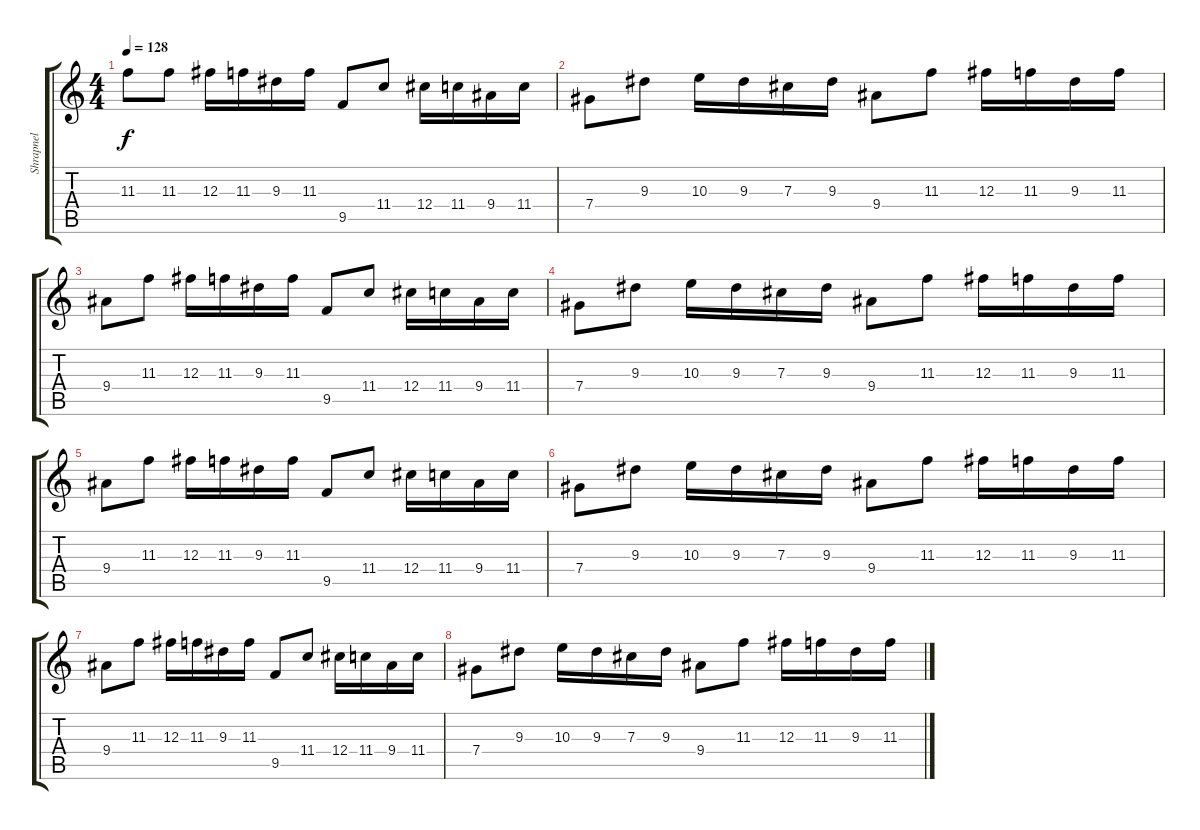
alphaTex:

\track ("Shrapnel" "Shrapnel") {instrument distortionguitar}
\staff {score tabs}
\tuning (Eb4 Bb3 Gb3 Db3 Ab2 Eb2) {hide}
\ts (4 4)
\tempo 128
\clef g2
\ks c
11.3{t}.8{dy f} 11.3.8 12.3.16 11.3.16 9.3.16 11.3.16 9.5.8 11.4.8 12.4.16 11.4.16 9.4.16 11.4.16 |
7.4.8 9.3.8 10.3.16 9.3.16 7.3.16 9.3.16 9.4.8 11.3.8 12.3.16 11.3.16 9.3.16 11.3.16 |
9.4.8 11.3.8 12.3.16 11.3.16 9.3.16 11.3.16 9.5.8 11.4.8 12.4.16 11.4.16 9.4.16 11.4.16 |
7.4.8 9.3.8 10.3.16 9.3.16 7.3.16 9.3.16 9.4.8 11.3.8 12.3.16 11.3.16 9.3.16 11.3.16 |
9.4.8 11.3.8 12.3.16 11.3.16 9.3.16 11.3.16 9.5.8 11.4.8 12.4.16 11.4.16 9.4.16 11.4.16 |
7.4.8 9.3.8 10.3.16 9.3.16 7.3.16 9.3.16 9.4.8 11.3.8 12.3.16 11.3.16 9.3.16 11.3.16 |
9.4.8 11.3.8 12.3.16 11.3.16 9.3.16 11.3.16 9.5.8 11.4.8 12.4.16 11.4.16 9.4.16 11.4.16 |
7.4.8 9.3.8 10.3.16 9.3.16 7.3.16 9.3.16 9.4.8 11.3.8 12.3.16 11.3.16 9.3.16 11.3.16
